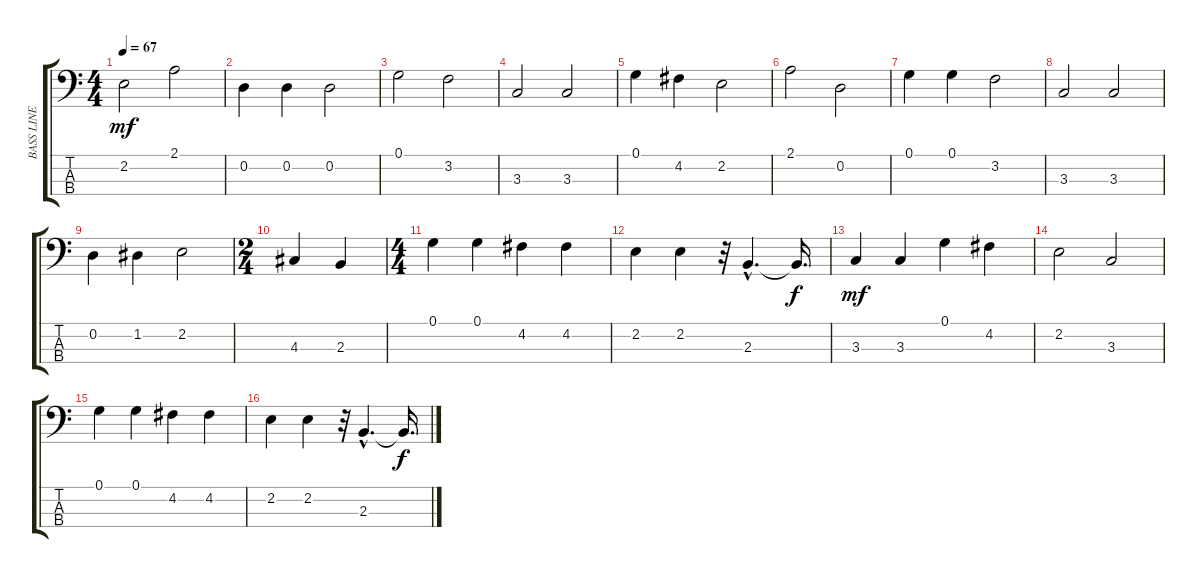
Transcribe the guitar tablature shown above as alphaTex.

\track ("BASS LINE" "BASS LINE") {instrument electricbassfinger}
\staff {score tabs}
\tuning (G2 D2 A1 E1) {hide}
\ts (4 4)
\tempo 67
\clef f4
\ks c
2.2.2{dy mf} 2.1.2 |
0.2.4 0.2.4 0.2.2 |
0.1.2 3.2.2 |
3.3.2 3.3.2 |
0.1.4 4.2.4 2.2.2 |
2.1.2 0.2.2 |
0.1.4 0.1.4 3.2.2 |
3.3.2 3.3.2 |
0.2.4 1.2.4 2.2.2 |
\ts (2 4)
4.3.4 2.3.4 |
\ts (4 4)
0.1.4 0.1.4 4.2.4 4.2.4 |
2.2.4 2.2.4 r.32 2.3{hac}.4{d} 2.3{t}.16{d dy f} |
3.3.4{dy mf} 3.3.4 0.1.4 4.2.4 |
2.2.2 3.3.2 |
0.1.4 0.1.4 4.2.4 4.2.4 |
2.2.4 2.2.4 r.32 2.3{hac}.4{d} 2.3{t}.16{d dy f}
